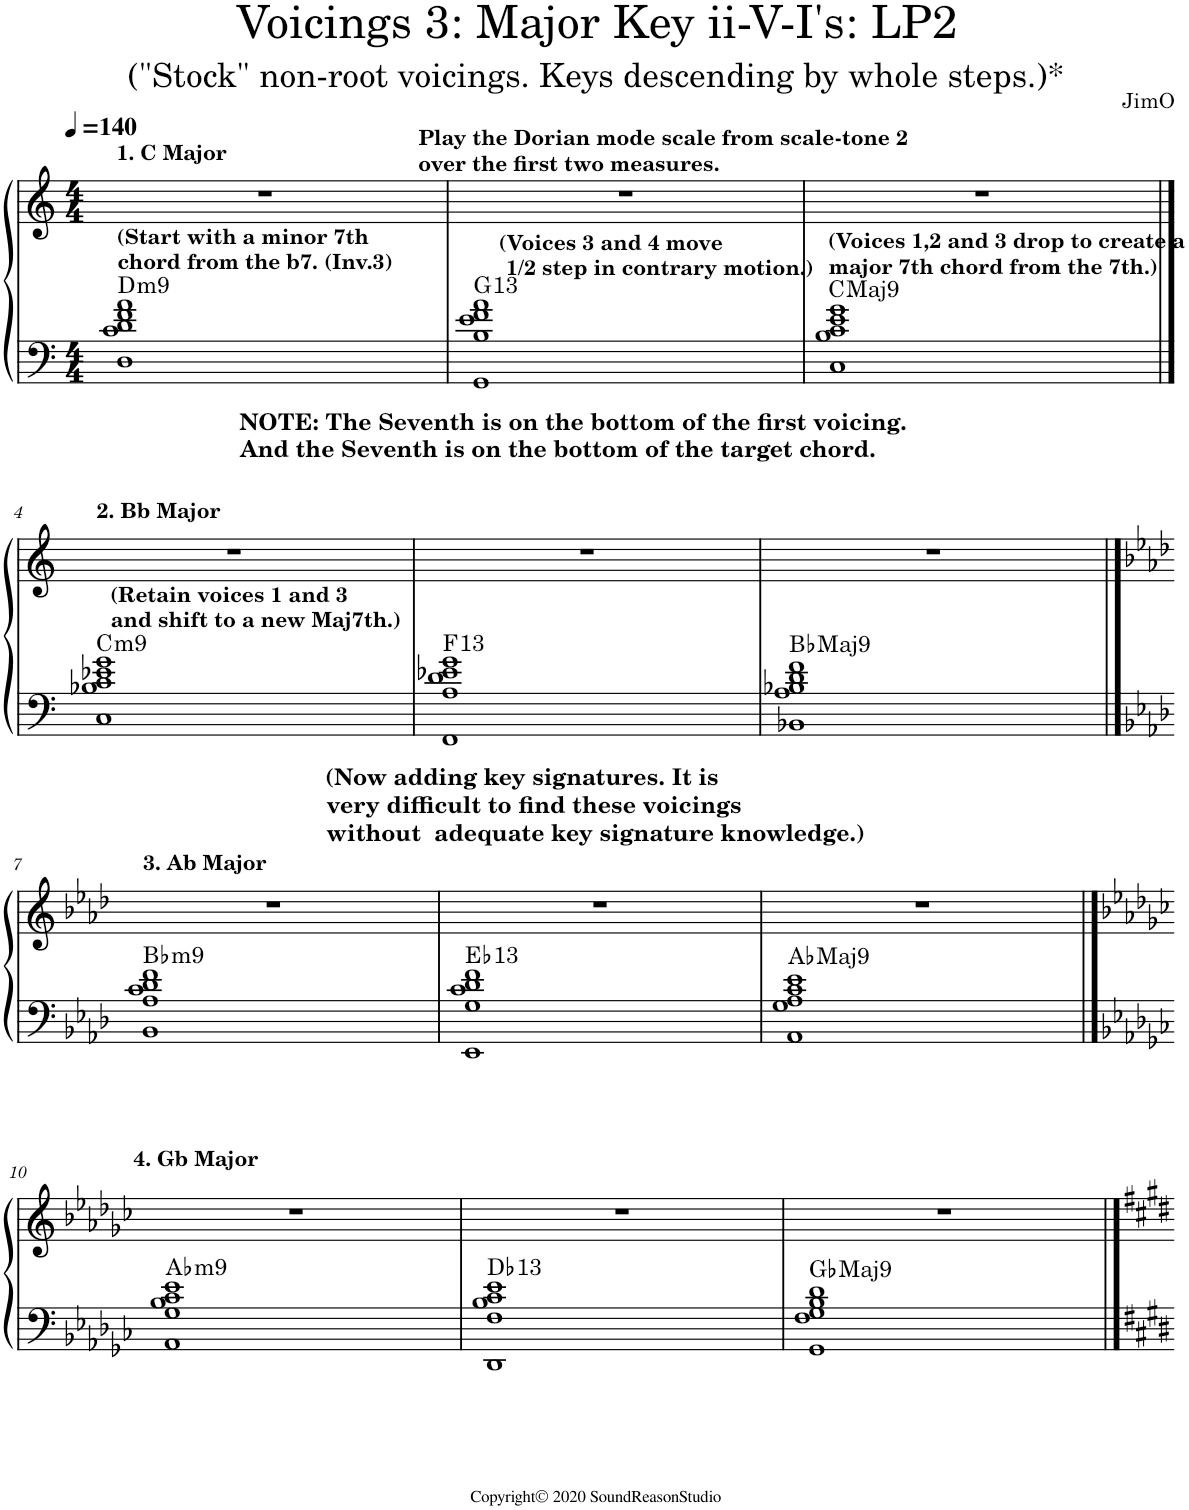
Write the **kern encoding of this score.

**kern	**kern	**harte
*part1	*part1	*part1
*staff2	*staff1	*
*I"Piano	*	*
*I'Pno.	*	*
*clefF4	*clefG2	*
*k[]	*k[]	*
*M4/4	*M4/4	*
*MM140	*MM140	*
=1	=1	=1
!	!LO:TX:a:B:t=1. C Major	!
!LO:TX:a:B:t=(Start with a minor 7th	!	!
!LO:TX:a:t=chord from the b7. (Inv.3)	!	!LO:H:kt=m9
1D 1c 1d 1f 1a	1r	D:min9
=2	=2	=2
!	!LO:TX:a:B:t=Play the Dorian mode scale from scale-tone 2	!
!	!LO:TX:a:t=over the first two measures.	!
!LO:TX:a:B:t=(Voices 3 and 4 move	!	!
!LO:TX:a:t=1/2 step in contrary motion.)	!	!LO:H:kt=13
1GG 1B 1e 1f 1a	1r	G:9(11,13)
=3	=3	=3
!LO:TX:a:B:t=(Voices 1,2 and 3 drop to create a	!	!
!LO:TX:a:t=major 7th chord from the 7th.)	!	!LO:H:kt=Maj9
1C 1B 1c 1e 1g	1r	C:maj9
!!LO:LB:g=z
==4	==4	==4
!	!LO:TX:a:B:t=2. Bb Major	!
!LO:TX:a:B:t=(Retain voices 1 and 3	!	!
!LO:TX:a:t=and shift to a new Maj7th.)	!	!LO:H:kt=m9
1C 1B-X 1c 1e-X 1g	1r	C:min9
=5	=5	=5
!	!LO:TX:a:B:t=NOTE&colon; The Seventh is on the bottom of the first voicing.	!
!	!LO:TX:a:t=And the Seventh is on the bottom of the target chord.	!LO:H:kt=13
1FF 1A 1d 1e-X 1g	1r	F:9(11,13)
=6	=6	=6
!	!	!LO:H:kt=Maj9
1BB-X 1A 1B-X 1d 1f	1r	Bb:maj9
!!LO:LB:g=z
==7	==7	==7
*k[b-e-a-d-]	*k[b-e-a-d-]	*
!	!LO:TX:a:B:t=3. Ab Major	!LO:H:kt=m9
1BB- 1A- 1c 1d- 1f	1r	Bb:min9
=8	=8	=8
!	!LO:TX:a:B:t=(Now adding key signatures. It is	!
!	!LO:TX:a:t=very difficult to find these voicings	!
!	!LO:TX:a:t=without  adequate key signature knowledge.)	!LO:H:kt=13
1EE- 1G 1c 1d- 1f	1r	Eb:9(11,13)
=9	=9	=9
!	!	!LO:H:kt=Maj9
1AA- 1G 1A- 1c 1e-	1r	Ab:maj9
!!LO:LB:g=z
==10	==10	==10
*k[b-e-a-d-g-c-]	*k[b-e-a-d-g-c-]	*
!	!LO:TX:a:B:t=4. Gb Major	!LO:H:kt=m9
1AA- 1G- 1B- 1c- 1e-	1r	Ab:min9
=11	=11	=11
!	!	!LO:H:kt=13
1DD- 1F 1B- 1c- 1e-	1r	Db:9(11,13)
=12	=12	=12
!	!	!LO:H:kt=Maj9
1GG- 1F 1G- 1B- 1d-	1r	Gb:maj9
==	==	==
*-	*-	*-
